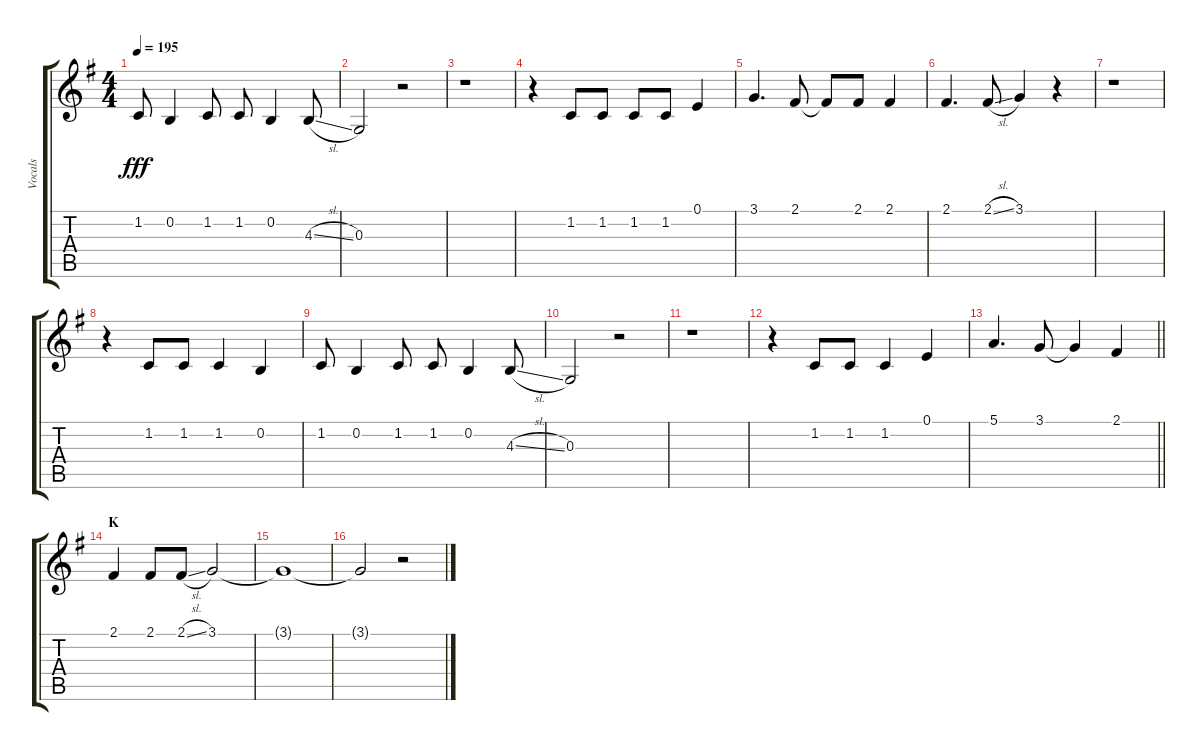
\track ("Vocals" "Vocals") {instrument voiceoohs}
\staff {score tabs}
\tuning (E4 B3 G3 D3 A2 E2) {hide}
\ts (4 4)
\tempo 195
\clef g2
\ks g
1.2.8{dy fff} 0.2.4 1.2.8 1.2.8 0.2.4 4.3{sl}.8 |
0.3.2 r.2 |
r.1 |
r.4 1.2.8 1.2.8 1.2.8 1.2.8 0.1.4 |
3.1.4{d} 2.1.8 2.1{t}.8 2.1.8 2.1.4 |
2.1.4{d} 2.1{sl}.8 3.1.4 r.4 |
r.1 |
r.4 1.2.8 1.2.8 1.2.4 0.2.4 |
1.2.8 0.2.4 1.2.8 1.2.8 0.2.4 4.3{sl}.8 |
0.3.2 r.2 |
r.1 |
r.4 1.2.8 1.2.8 1.2.4 0.1.4 |
\barLineRight lightlight
5.1.4{d} 3.1.8 3.1{t}.4 2.1.4 |
\section ("" "K")
2.1.4 2.1.8 2.1{sl}.8 3.1.2 |
3.1{t}.1 |
3.1{t}.2 r.2
